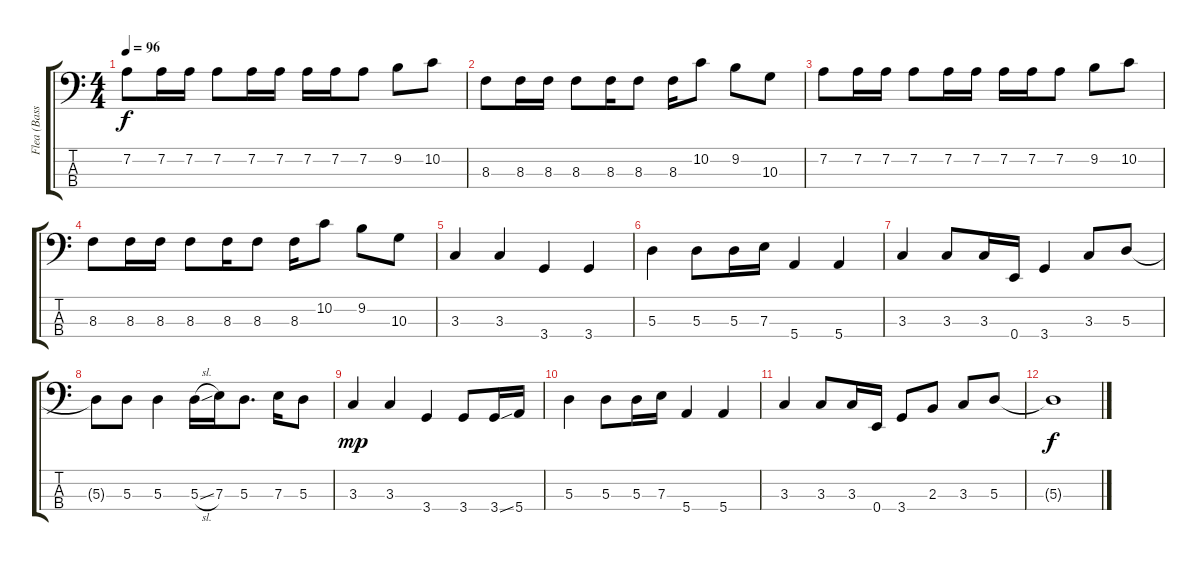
\track ("Flea (Bass)" "Flea (Bass") {instrument acousticbass}
\staff {score tabs}
\tuning (G2 D2 A1 E1) {hide}
\ts (4 4)
\tempo 96
\clef f4
\ks c
7.2.8{dy f} 7.2.16 7.2.16 7.2.8 7.2.16 7.2.16 7.2.16 7.2.16 7.2.8 9.2.8 10.2.8 |
8.3.8 8.3.16 8.3.16 8.3.8 8.3.16 8.3.8 8.3.16 10.2.8 9.2.8 10.3.8 |
7.2.8 7.2.16 7.2.16 7.2.8 7.2.16 7.2.16 7.2.16 7.2.16 7.2.8 9.2.8 10.2.8 |
8.3.8 8.3.16 8.3.16 8.3.8 8.3.16 8.3.8 8.3.16 10.2.8 9.2.8 10.3.8 |
3.3.4 3.3.4 3.4.4 3.4.4 |
5.3.4 5.3.8 5.3.16 7.3.16 5.4.4 5.4.4 |
3.3.4 3.3.8 3.3.16 0.4.16 3.4.4 3.3.8 5.3.8 |
5.3{t}.8 5.3.8 5.3.4 5.3{sl}.16 7.3.16 5.3.8{d} 7.3.16 5.3.8 |
3.3.4{dy mp} 3.3.4 3.4.4 3.4.8 3.4{ss}.16 5.4.16 |
5.3.4 5.3.8 5.3.16 7.3.16 5.4.4 5.4.4 |
3.3.4 3.3.8 3.3.16 0.4.16 3.4.8 2.3.8 3.3.8 5.3.8 |
5.3{t}.1{dy f}
